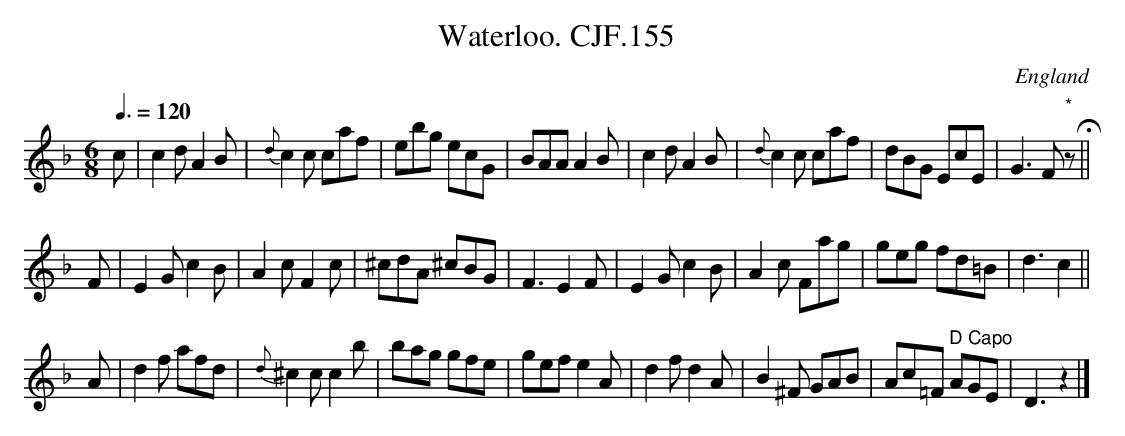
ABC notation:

X:1
T:Waterloo. CJF.155
L:1/8
M:6/8
O:England
Q:3/8=120
K:F
c|c2d A2B|{d}c2c caf|ebg ecG|BAA A2B|\
c2d A2B|{d}c2c caf|dBG EcE|G3F"*"zH||!
F|E2G c2B|A2c F2c|^cdA ^cBG|F3 E2F|\
E2G c2B|A2c Fag|geg fd=B|d3 c2||!
A|d2f afd|{d}^c2c c2b|bag gfe|gef e2A|\
d2f d2A|B2^F GAB|Ac=F " D Capo"AGE|D3z2|]
